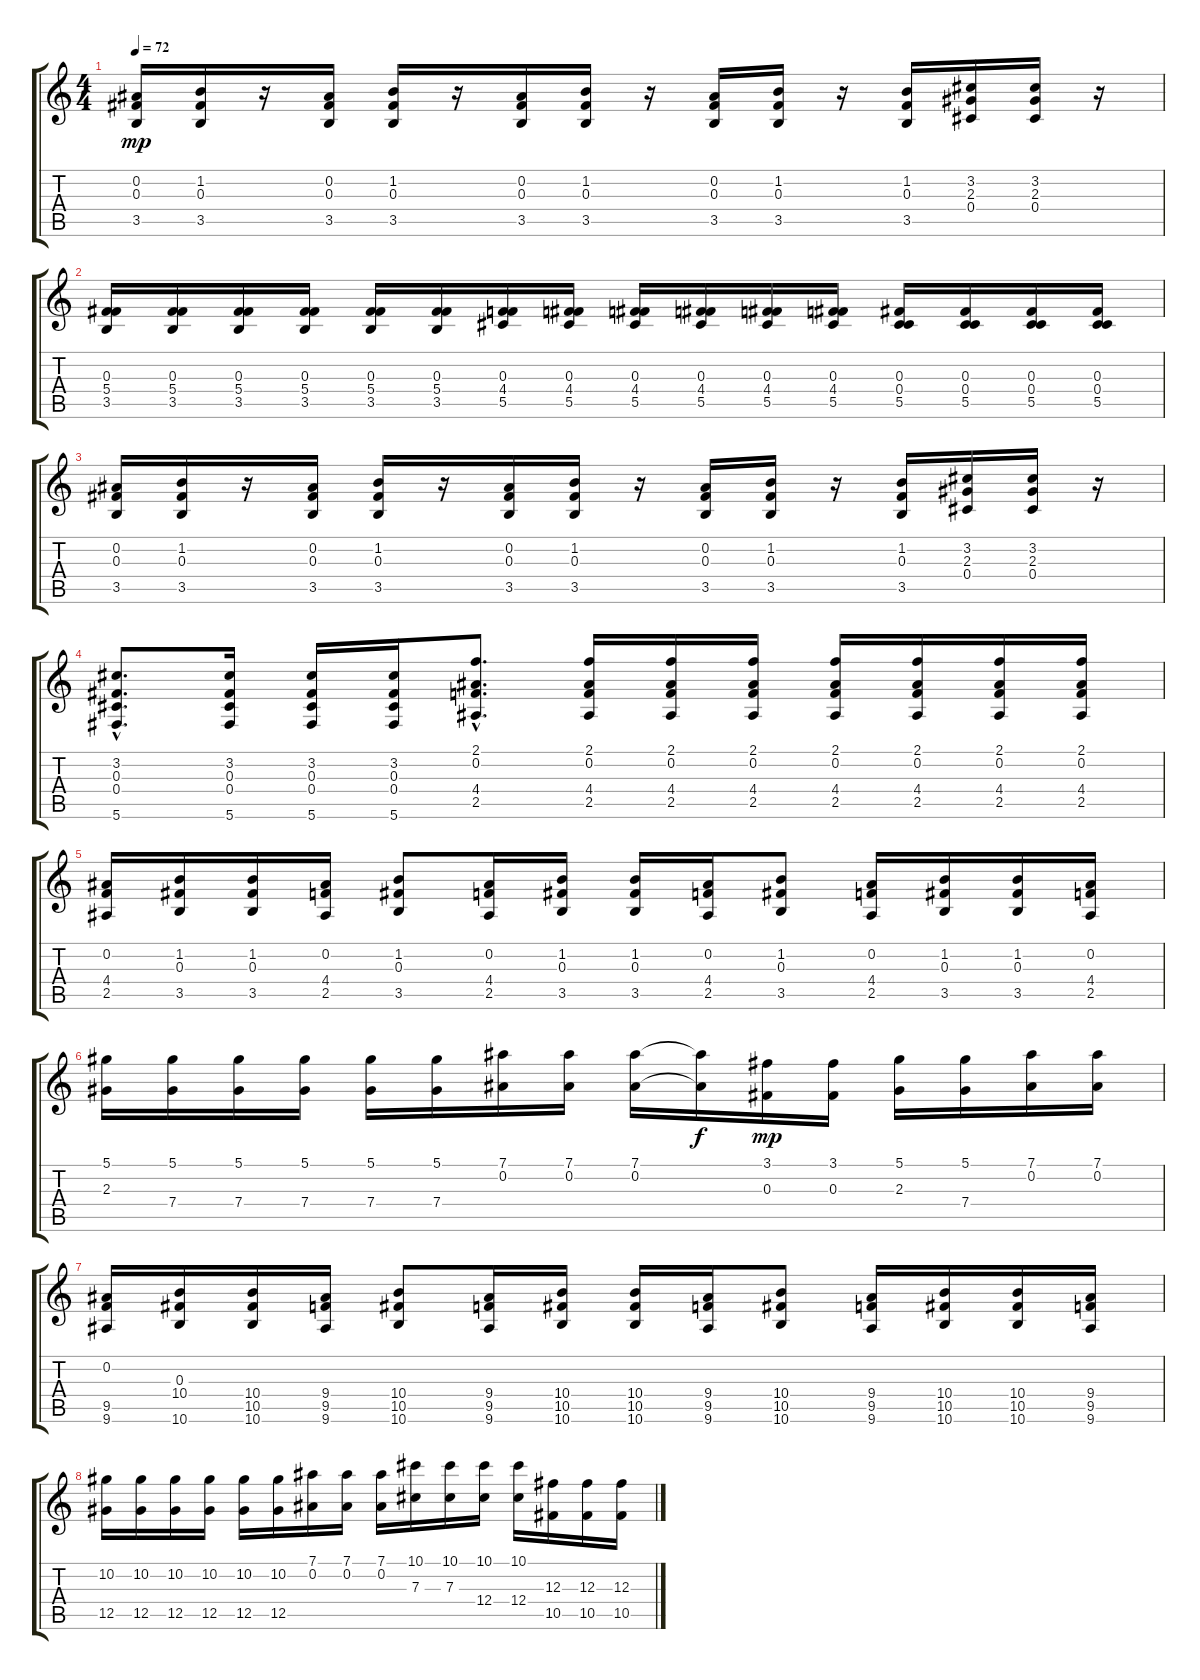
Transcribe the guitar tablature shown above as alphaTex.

\track "" {instrument overdrivenguitar}
\staff {score tabs}
\tuning (Eb4 Bb3 Gb3 Db3 Ab2 Db2) {hide}
\ts (4 4)
\tempo 72
\clef g2
\ks c
(0.2 0.3 3.5).16{dy mp} (1.2 0.3 3.5).16 r.16 (0.2 0.3 3.5).16 (1.2 0.3 3.5).16 r.16 (0.2 0.3 3.5).16 (1.2 0.3 3.5).16 r.16 (0.2 0.3 3.5).16 (1.2 0.3 3.5).16 r.16 (1.2 0.3 3.5).16 (3.2 2.3 0.4).16 (3.2 2.3 0.4).16 r.16 |
(0.3 5.4 3.5).16 (0.3 5.4 3.5).16 (0.3 5.4 3.5).16 (0.3 5.4 3.5).16 (0.3 5.4 3.5).16 (0.3 5.4 3.5).16 (0.3 4.4 5.5).16 (0.3 4.4 5.5).16 (0.3 4.4 5.5).16 (0.3 4.4 5.5).16 (0.3 4.4 5.5).16 (0.3 4.4 5.5).16 (0.3 0.4 5.5).16 (0.3 0.4 5.5).16 (0.3 0.4 5.5).16 (0.3 0.4 5.5).16 |
(0.2 0.3 3.5).16 (1.2 0.3 3.5).16 r.16 (0.2 0.3 3.5).16 (1.2 0.3 3.5).16 r.16 (0.2 0.3 3.5).16 (1.2 0.3 3.5).16 r.16 (0.2 0.3 3.5).16 (1.2 0.3 3.5).16 r.16 (1.2 0.3 3.5).16 (3.2 2.3 0.4).16 (3.2 2.3 0.4).16 r.16 |
(3.2{hac} 0.3{hac} 0.4{hac} 5.6{hac}).8{d} (3.2 0.3 0.4 5.6).16 (3.2 0.3 0.4 5.6).16 (3.2 0.3 0.4 5.6).16 (2.1{hac} 0.2{hac} 4.4{hac} 2.5{hac}).8{d} (2.1 0.2 4.4 2.5).16 (2.1 0.2 4.4 2.5).16 (2.1 0.2 4.4 2.5).16 (2.1 0.2 4.4 2.5).16 (2.1 0.2 4.4 2.5).16 (2.1 0.2 4.4 2.5).16 (2.1 0.2 4.4 2.5).16 |
(0.2 4.4 2.5).16 (1.2 0.3 3.5).16 (1.2 0.3 3.5).16 (0.2 4.4 2.5).16 (1.2 0.3 3.5).8 (0.2 4.4 2.5).16 (1.2 0.3 3.5).16 (1.2 0.3 3.5).16 (0.2 4.4 2.5).16 (1.2 0.3 3.5).8 (0.2 4.4 2.5).16 (1.2 0.3 3.5).16 (1.2 0.3 3.5).16 (0.2 4.4 2.5).16 |
(5.1 2.3).16 (5.1 7.4).16 (5.1 7.4).16 (5.1 7.4).16 (5.1 7.4).16 (5.1 7.4).16 (7.1 0.2).16 (7.1 0.2).16 (7.1 0.2).16 (7.1{t} 0.2{t}).16{dy f} (3.1 0.3).16{dy mp} (3.1 0.3).16 (5.1 2.3).16 (5.1 7.4).16 (7.1 0.2).16 (7.1 0.2).16 |
(0.2 9.5 9.6).16 (0.3 10.4 10.6).16 (10.4 10.5 10.6).16 (9.4 9.5 9.6).16 (10.4 10.5 10.6).8 (9.4 9.5 9.6).16 (10.4 10.5 10.6).16 (10.4 10.5 10.6).16 (9.4 9.5 9.6).16 (10.4 10.5 10.6).8 (9.4 9.5 9.6).16 (10.4 10.5 10.6).16 (10.4 10.5 10.6).16 (9.4 9.5 9.6).16 |
(10.2 12.5).16 (10.2 12.5).16 (10.2 12.5).16 (10.2 12.5).16 (10.2 12.5).16 (10.2 12.5).16 (7.1 0.2).16 (7.1 0.2).16 (7.1 0.2).16 (10.1 7.3).16 (10.1 7.3).16 (10.1 12.4).16 (10.1 12.4).16 (12.3 10.5).16 (12.3 10.5).16 (12.3 10.5).16
